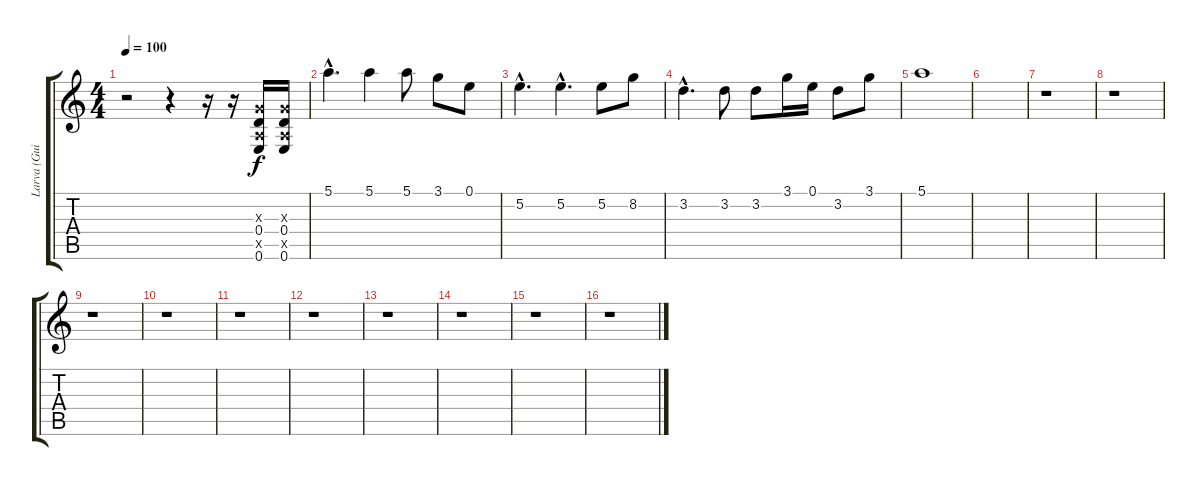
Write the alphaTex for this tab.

\track ("Larva (Guitarra distorsionada)" "Larva (Gui") {instrument overdrivenguitar}
\staff {score tabs}
\tuning (E4 B3 G3 D3 A2 E2) {hide}
\ts (4 4)
\tempo 100
\clef g2
\ks c
r.2{dy f instrument overdrivenguitar} r.4 r.16 r.16 (0.3{x} 0.4 0.5{x} 0.6).16 (0.3{x} 0.4 0.5{x} 0.6).16 |
5.1{hac}.4{d} 5.1.4 5.1.8 3.1.8 0.1.8 |
5.2{hac}.4{d} 5.2{hac}.4{d} 5.2.8 8.2.8 |
3.2{hac}.4{d} 3.2.8 3.2.8 3.1.16 0.1.16 3.2.8 3.1.8 |
5.1.1{volume 0} |
|
r.1 |
r.1 |
r.1 |
r.1 |
r.1 |
r.1 |
r.1 |
r.1 |
r.1 |
r.1
